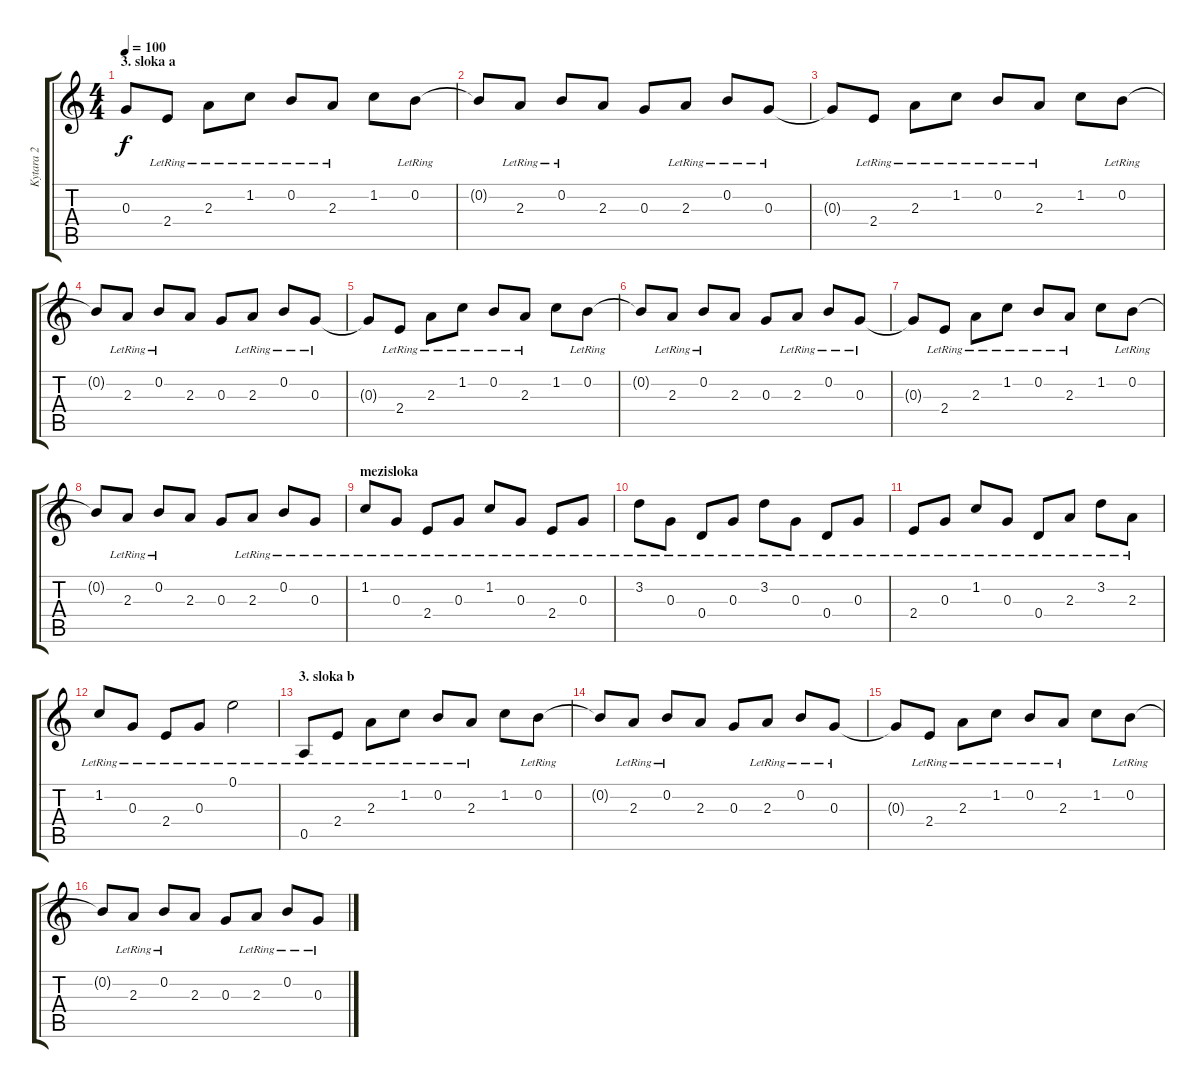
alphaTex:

\track ("Kytara 2" "Kytara 2") {instrument acousticguitarsteel}
\staff {score tabs}
\tuning (E4 B3 G3 D3 A2 E2) {hide}
\ts (4 4)
\section ("" "3. sloka a")
\tempo 100
\clef g2
\ks c
0.3{t}.8{dy f} 2.4{lr}.8 2.3{lr}.8 1.2{lr}.8 0.2{lr}.8 2.3{lr}.8 1.2.8 0.2{lr}.8 |
0.2{t}.8 2.3{lr}.8 0.2{lr}.8 2.3.8 0.3.8 2.3{lr}.8 0.2{lr}.8 0.3{lr}.8 |
0.3{t}.8 2.4{lr}.8 2.3{lr}.8 1.2{lr}.8 0.2{lr}.8 2.3{lr}.8 1.2.8 0.2{lr}.8 |
0.2{t}.8 2.3{lr}.8 0.2{lr}.8 2.3.8 0.3.8 2.3{lr}.8 0.2{lr}.8 0.3{lr}.8 |
0.3{t}.8 2.4{lr}.8 2.3{lr}.8 1.2{lr}.8 0.2{lr}.8 2.3{lr}.8 1.2.8 0.2{lr}.8 |
0.2{t}.8 2.3{lr}.8 0.2{lr}.8 2.3.8 0.3.8 2.3{lr}.8 0.2{lr}.8 0.3{lr}.8 |
0.3{t}.8 2.4{lr}.8 2.3{lr}.8 1.2{lr}.8 0.2{lr}.8 2.3{lr}.8 1.2.8 0.2{lr}.8 |
0.2{t}.8 2.3{lr}.8 0.2{lr}.8 2.3.8 0.3.8 2.3{lr}.8 0.2{lr}.8 0.3{lr}.8 |
\section ("" "mezisloka")
1.2{lr}.8 0.3{lr}.8 2.4{lr}.8 0.3{lr}.8 1.2{lr}.8 0.3{lr}.8 2.4{lr}.8 0.3{lr}.8 |
3.2{lr}.8 0.3{lr}.8 0.4{lr}.8 0.3{lr}.8 3.2{lr}.8 0.3{lr}.8 0.4{lr}.8 0.3{lr}.8 |
2.4{lr}.8 0.3{lr}.8 1.2{lr}.8 0.3{lr}.8 0.4{lr}.8 2.3{lr}.8 3.2{lr}.8 2.3{lr}.8 |
1.2{lr}.8 0.3{lr}.8 2.4{lr}.8 0.3{lr}.8 0.1{lr}.2 |
\section ("" "3. sloka b")
0.5{lr}.8 2.4{lr}.8 2.3{lr}.8 1.2{lr}.8 0.2{lr}.8 2.3{lr}.8 1.2.8 0.2{lr}.8 |
0.2{t}.8 2.3{lr}.8 0.2{lr}.8 2.3.8 0.3.8 2.3{lr}.8 0.2{lr}.8 0.3{lr}.8 |
0.3{t}.8 2.4{lr}.8 2.3{lr}.8 1.2{lr}.8 0.2{lr}.8 2.3{lr}.8 1.2.8 0.2{lr}.8 |
0.2{t}.8 2.3{lr}.8 0.2{lr}.8 2.3.8 0.3.8 2.3{lr}.8 0.2{lr}.8 0.3{lr}.8
